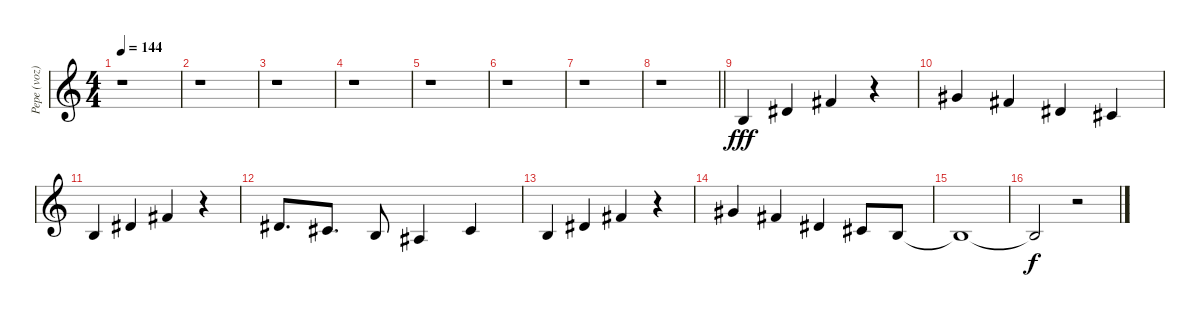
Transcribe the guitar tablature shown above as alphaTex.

\track ("Pepe (voz)" "Pepe (voz)") {instrument tenorsax}
\staff {score}
\tuning (Eb4 Bb3 Gb3 Db3 Ab2 Eb2) {hide}
\ts (4 4)
\tempo 144
\clef g2
\ks c
r.1{dy f} |
r.1 |
r.1 |
r.1 |
r.1 |
r.1 |
r.1 |
\barLineRight lightlight
r.1 |
5.3.4{dy fff} 9.3.4 8.2.4 r.4 |
5.1.4 3.1.4 5.2.4 3.2.4 |
5.3.4 9.3.4 8.2.4 r.4 |
0.1.8{d} 3.2.8{d} 1.2.8 0.2.4 3.2.4 |
5.3.4 9.3.4 8.2.4 r.4 |
5.1.4 3.1.4 5.2.4 3.2.8 1.2.8 |
1.2{t}.1 |
1.2{t}.2{dy f} r.2
